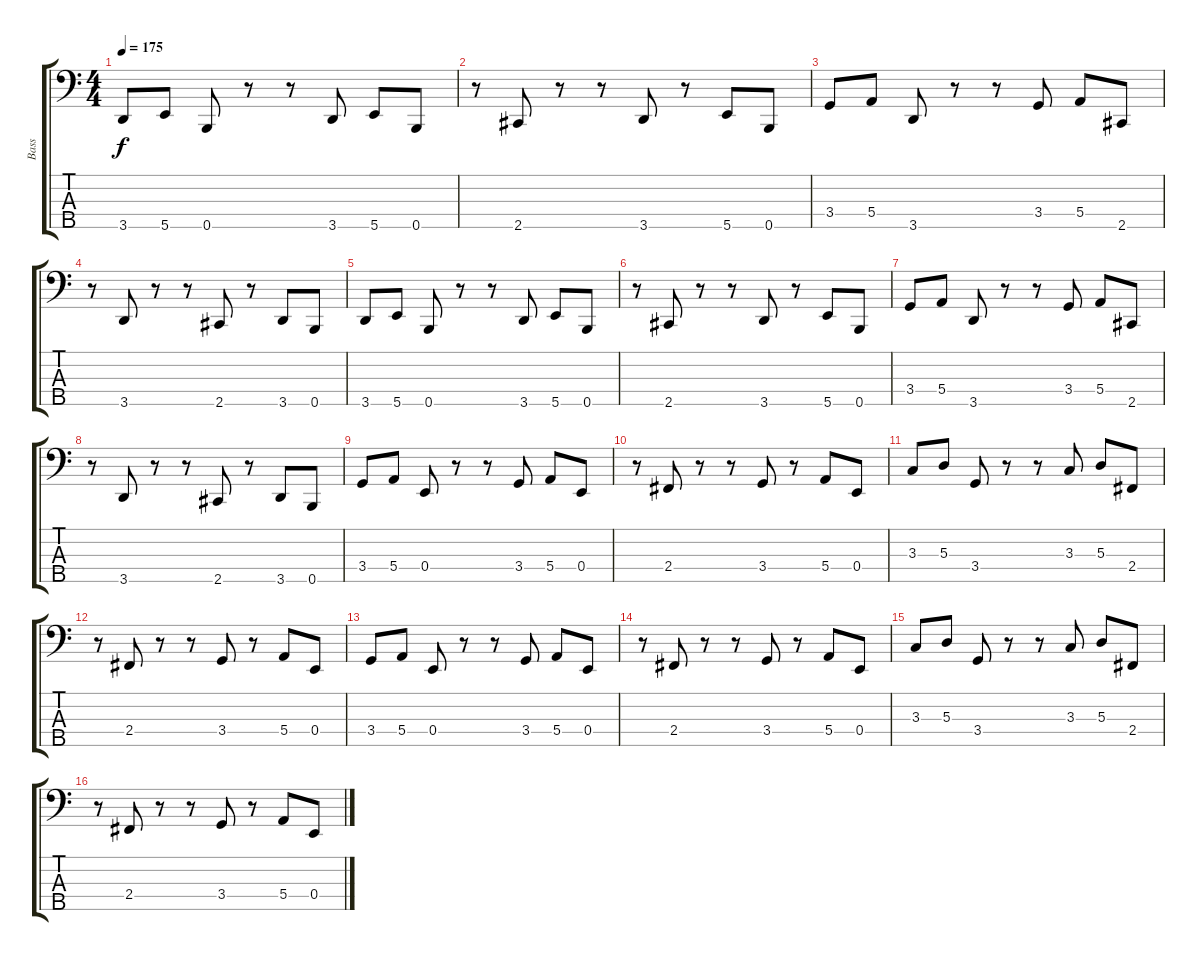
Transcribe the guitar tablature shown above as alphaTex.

\track ("Bass" "Bass") {instrument electricbassfinger}
\staff {score tabs}
\tuning (G2 D2 A1 E1 B0) {hide}
\ts (4 4)
\tempo 175
\clef f4
\ks c
3.5.8{dy f} 5.5.8 0.5.8 r.8 r.8 3.5.8 5.5.8 0.5.8 |
r.8 2.5.8 r.8 r.8 3.5.8 r.8 5.5.8 0.5.8 |
3.4.8 5.4.8 3.5.8 r.8 r.8 3.4.8 5.4.8 2.5.8 |
r.8 3.5.8 r.8 r.8 2.5.8 r.8 3.5.8 0.5.8 |
3.5.8 5.5.8 0.5.8 r.8 r.8 3.5.8 5.5.8 0.5.8 |
r.8 2.5.8 r.8 r.8 3.5.8 r.8 5.5.8 0.5.8 |
3.4.8 5.4.8 3.5.8 r.8 r.8 3.4.8 5.4.8 2.5.8 |
r.8 3.5.8 r.8 r.8 2.5.8 r.8 3.5.8 0.5.8 |
3.4.8 5.4.8 0.4.8 r.8 r.8 3.4.8 5.4.8 0.4.8 |
r.8 2.4.8 r.8 r.8 3.4.8 r.8 5.4.8 0.4.8 |
3.3.8 5.3.8 3.4.8 r.8 r.8 3.3.8 5.3.8 2.4.8 |
r.8 2.4.8 r.8 r.8 3.4.8 r.8 5.4.8 0.4.8 |
3.4.8 5.4.8 0.4.8 r.8 r.8 3.4.8 5.4.8 0.4.8 |
r.8 2.4.8 r.8 r.8 3.4.8 r.8 5.4.8 0.4.8 |
3.3.8 5.3.8 3.4.8 r.8 r.8 3.3.8 5.3.8 2.4.8 |
r.8 2.4.8 r.8 r.8 3.4.8 r.8 5.4.8 0.4.8
